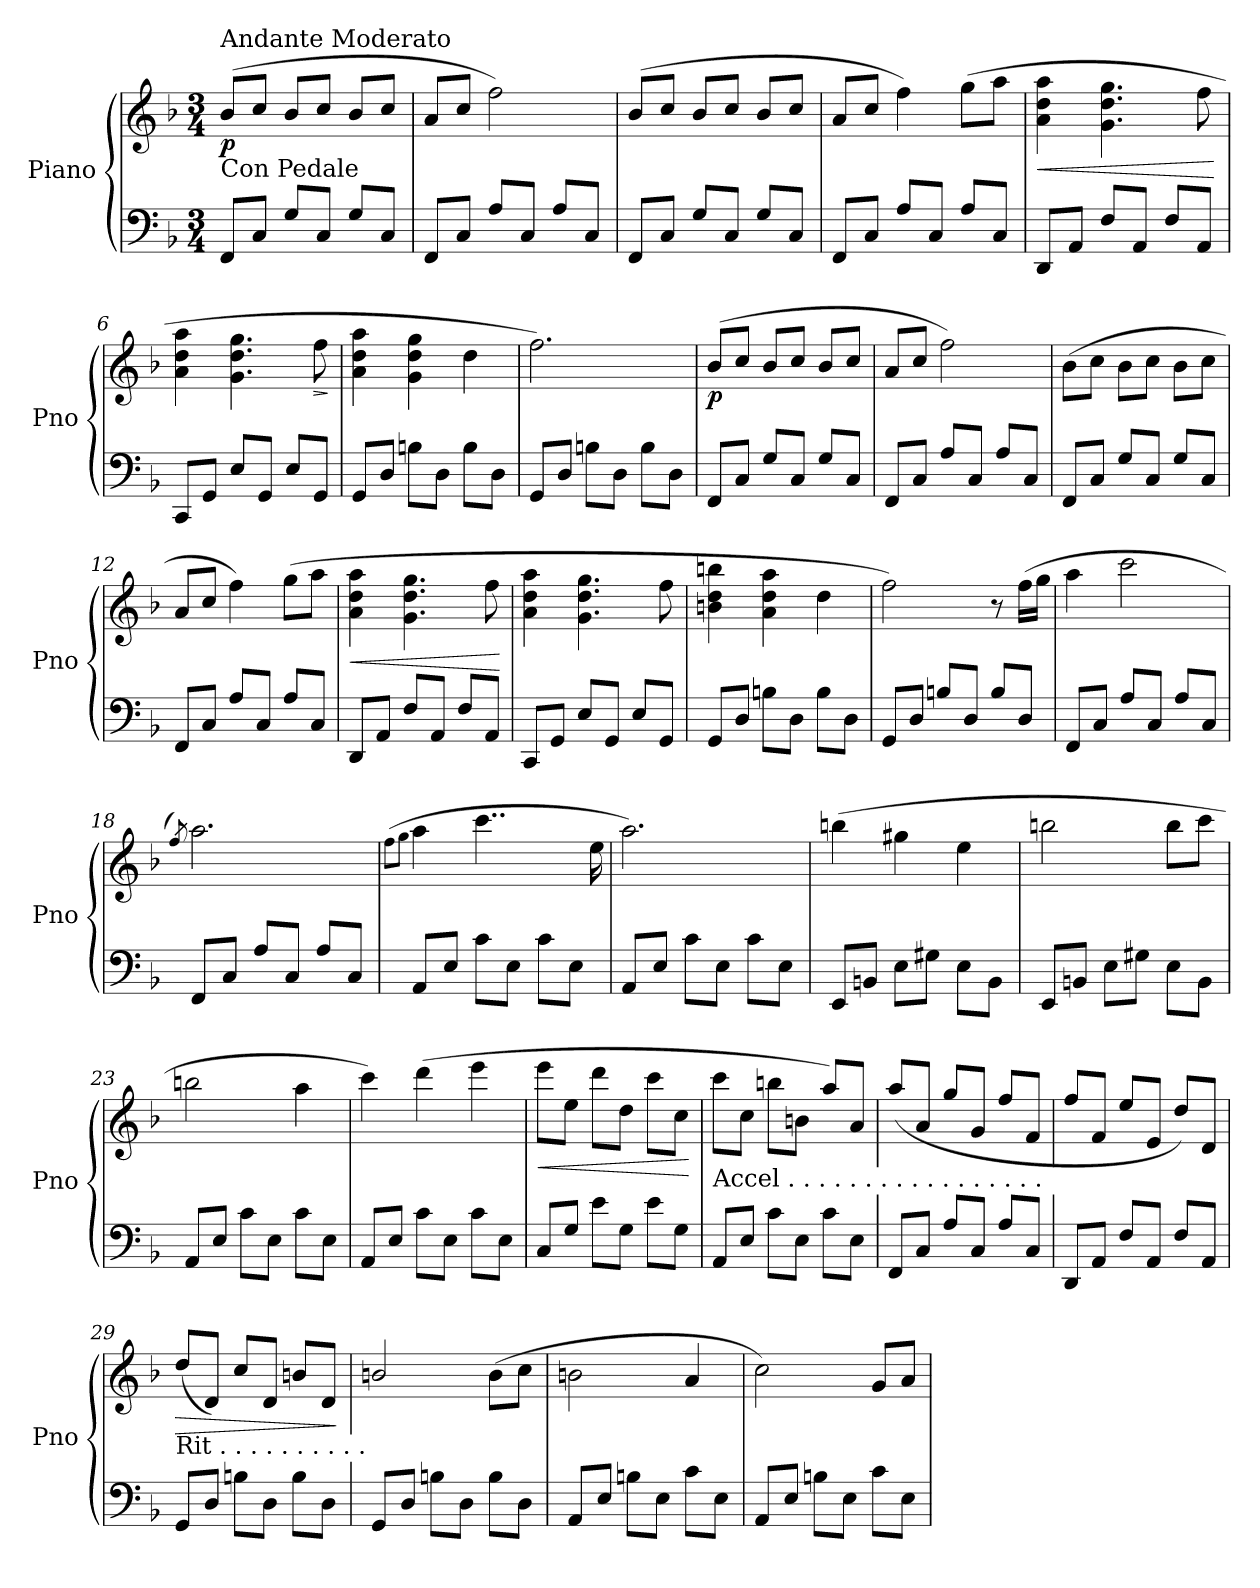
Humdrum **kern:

**kern	**kern	**dynam
*part1	*part1	*part1
*staff2	*staff1	*staff1/2
*I"Piano	*	*
*I'Pno	*	*
*clefF4	*clefG2	*
*k[b-]	*k[b-]	*
*F:	*F:	*
*M3/4	*M3/4	*
=1	=1	=1
!	!LO:TX:b:t=Con Pedale	!
!	!LO:TX:a:t=Andante Moderato	!
!	!	!LO:DY:b
8FF/L	(8b-/L	p
8C/J	8cc/J	.
8G/L	8b-/L	.
8C/J	8cc/J	.
8G/L	8b-/L	.
8C/J	8cc/J	.
=2	=2	=2
8FF/L	8a/L	.
8C/J	8cc/J	.
8A/L	2ff\)	.
8C/J	.	.
8A/L	.	.
8C/J	.	.
=3	=3	=3
8FF/L	(8b-/L	.
8C/J	8cc/J	.
8G/L	8b-/L	.
8C/J	8cc/J	.
8G/L	8b-/L	.
8C/J	8cc/J	.
!!LO:LB:g=z
=4	=4	=4
8FF/L	8a/L	.
8C/J	8cc/J	.
8A/L	4ff\)	.
8C/J	.	.
8A/L	(8gg\L	.
8C/J	8aa\J	.
=5	=5	=5
!	!	!LO:HP:b
8DD/L	4a\ 4dd\ 4aa\	<
8AA/J	.	.
8F/L	4.g\ 4.dd\ 4.gg\	.
8AA/J	.	.
8F/L	.	.
8AA/J	8ff\	.
.	.	[
=6	=6	=6
8CC/L	4a\ 4dd\ 4aa\	.
8GG/J	.	.
8E/L	4.g\ 4.dd\ 4.gg\	.
8GG/J	.	.
8E/L	.	.
!	!	!LO:HP:b
8GG/J	8ff\	>
.	.	]
=7	=7	=7
8GG/L	4a\ 4dd\ 4aa\	.
8D/J	.	.
8Bn\L	4g\ 4dd\ 4gg\	.
8D\J	.	.
8B\L	4dd\	.
8D\J	.	.
!!LO:LB:g=z
=8	=8	=8
8GG/L	2.ff\)	.
8D/J	.	.
8Bn\L	.	.
8D\J	.	.
8B\L	.	.
8D\J	.	.
=9	=9	=9
!	!	!LO:DY:b
8FF/L	(8b-/L	p
8C/J	8cc/J	.
8G/L	8b-/L	.
8C/J	8cc/J	.
8G/L	8b-/L	.
8C/J	8cc/J	.
=10	=10	=10
8FF/L	8a/L	.
8C/J	8cc/J	.
8A/L	2ff\)	.
8C/J	.	.
8A/L	.	.
8C/J	.	.
=11	=11	=11
8FF/L	(8b-\L	.
8C/J	8cc\J	.
8G/L	8b-\L	.
8C/J	8cc\J	.
8G/L	8b-\L	.
8C/J	8cc\J	.
!!LO:LB:g=z
=12	=12	=12
8FF/L	8a/L	.
8C/J	8cc/J	.
8A/L	4ff\)	.
8C/J	.	.
8A/L	(8gg\L	.
8C/J	8aa\J	.
=13	=13	=13
!	!	!LO:HP:b
8DD/L	4a\ 4dd\ 4aa\	<
8AA/J	.	.
8F/L	4.g\ 4.dd\ 4.gg\	.
8AA/J	.	.
8F/L	.	.
8AA/J	8ff\	.
.	.	[
=14	=14	=14
8CC/L	4a\ 4dd\ 4aa\	.
8GG/J	.	.
8E/L	4.g\ 4.dd\ 4.gg\	.
8GG/J	.	.
8E/L	.	.
8GG/J	8ff\	.
=15	=15	=15
8GG/L	4bn\ 4dd\ 4bbn\	.
8D/J	.	.
8Bn\L	4a\ 4dd\ 4aa\	.
8D\J	.	.
8B\L	4dd\	.
8D\J	.	.
!!LO:PB:g=z
=16	=16	=16
8GG/L	2ff\)	.
8D/J	.	.
8Bn/L	.	.
8D/J	.	.
8B/L	8r	.
8D/J	(16ff\LL	.
.	16gg\JJ	.
=17	=17	=17
8FF/L	4aa\	.
8C/J	.	.
8A/L	2ccc\	.
8C/J	.	.
8A/L	.	.
8C/J	.	.
=18	=18	=18
.	8qff/)	.
8FF/L	2.aa\	.
8C/J	.	.
8A/L	.	.
8C/J	.	.
8A/L	.	.
8C/J	.	.
=19	=19	=19
.	(8qff\L	.
.	8qgg\J	.
8AA/L	4aa\	.
8E/J	.	.
8c\L	4..ccc\	.
8E\J	.	.
8c\L	.	.
8E\J	.	.
.	16ee\	.
!!LO:LB:g=z
=20	=20	=20
8AA/L	2.aa\)	.
8E/J	.	.
8c\L	.	.
8E\J	.	.
8c\L	.	.
8E\J	.	.
=21	=21	=21
8EE/L	(4bbn\	.
8BBn/J	.	.
8E\L	4gg#X\	.
8G#X\J	.	.
8E\L	4ee\	.
8BB\J	.	.
=22	=22	=22
8EE/L	2bbn\	.
8BBn/J	.	.
8E\L	.	.
8G#X\J	.	.
8E\L	8bb\L	.
8BB\J	8ccc\J	.
=23	=23	=23
8AA/L	2bbn\	.
8E/J	.	.
8c\L	.	.
8E\J	.	.
8c\L	4aa\	.
8E\J	.	.
!!LO:LB:g=z
=24	=24	=24
8AA/L	4ccc\)	.
8E/J	.	.
8c\L	(4ddd\	.
8E\J	.	.
8c\L	4eee\	.
8E\J	.	.
=25	=25	=25
!	!	!LO:HP:b
8C/L	8eee\L	<
8G/J	8ee\J	.
8e\L	8ddd\L	.
8G\J	8dd\J	.
8e\L	8ccc\L	.
8G\J	8cc\J	.
.	.	[
=26	=26	=26
!	!LO:TX:b:t=Accel   .   .   .   .   .   .   .   .   .   .   .   .   .   .   .   .   .	!
8AA/L	8ccc\L	.
8E/J	8cc\J	.
8c\L	8bbn\L	.
8E\J	8bn\J	.
8c\L	8aa/L)	.
8E\J	8a/J	.
=27	=27	=27
8FF/L	(8aa/L	.
8C/J	8a/J	.
8A/L	8gg/L	.
8C/J	8g/J	.
8A/L	8ff/L	.
8C/J	8f/J	.
!!LO:LB:g=z
=28	=28	=28
8DD/L	8ff/L	.
8AA/J	8f/J	.
8F/L	8ee/L	.
8AA/J	8e/J	.
8F/L	8dd/L)	.
8AA/J	8d/J	.
=29	=29	=29
!	!LO:TX:b:t=Rit   .   .   .   .   .   .   .   .   .   .	!
!	!	!LO:HP:b
8GG/L	(8dd/L	>
8D/J	8d/J)	.
8Bn\L	8cc/L	.
8D\J	8d/J	.
8B\L	8bn/L	.
8D\J	8d/J	.
.	.	]
=30	=30	=30
8GG/L	2bn/	.
8D/J	.	.
8Bn\L	.	.
8D\J	.	.
8B\L	(8b\L	.
8D\J	8cc\J	.
=31	=31	=31
8AA/L	2bn\	.
8E/J	.	.
8Bn\L	.	.
8E\J	.	.
8c\L	4a/	.
8E\J	.	.
!!LO:LB:g=z
=32	=32	=32
8AA/L	2cc\)	.
8E/J	.	.
8Bn\L	.	.
8E\J	.	.
8c\L	8g/L	.
8E\J	8a/J	.
=	=	=
*-	*-	*-
